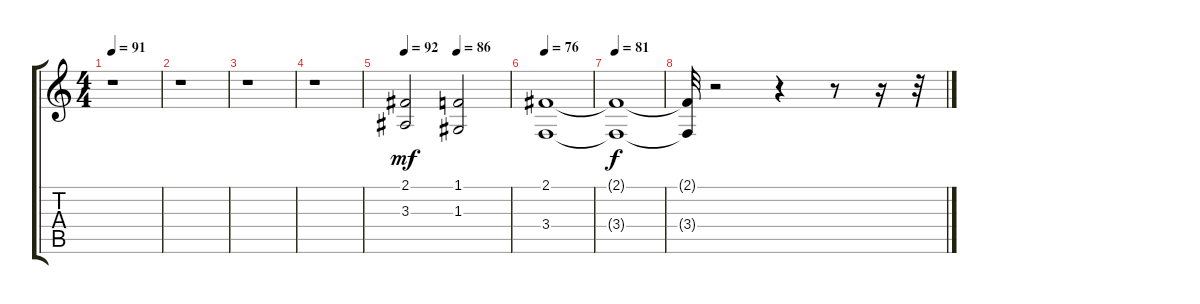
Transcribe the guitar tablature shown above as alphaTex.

\track "" {instrument stringensemble2}
\staff {score tabs}
\tuning (E4 B3 G3 D3 A2 E2) {hide}
\ts (4 4)
\tempo 91
\clef g2
\ks c
r.1{dy f} |
r.1 |
r.1 |
r.1 |
\tempo 92
\tempo (86 0.5)
(2.1 3.3).2{dy mf} (1.1 1.3).2 |
\tempo 76
(2.1 3.4).1 |
\tempo 81
(2.1{t} 3.4{t}).1{dy f} |
(2.1{t} 3.4{t}).32 r.2 r.4 r.8 r.16 r.32
